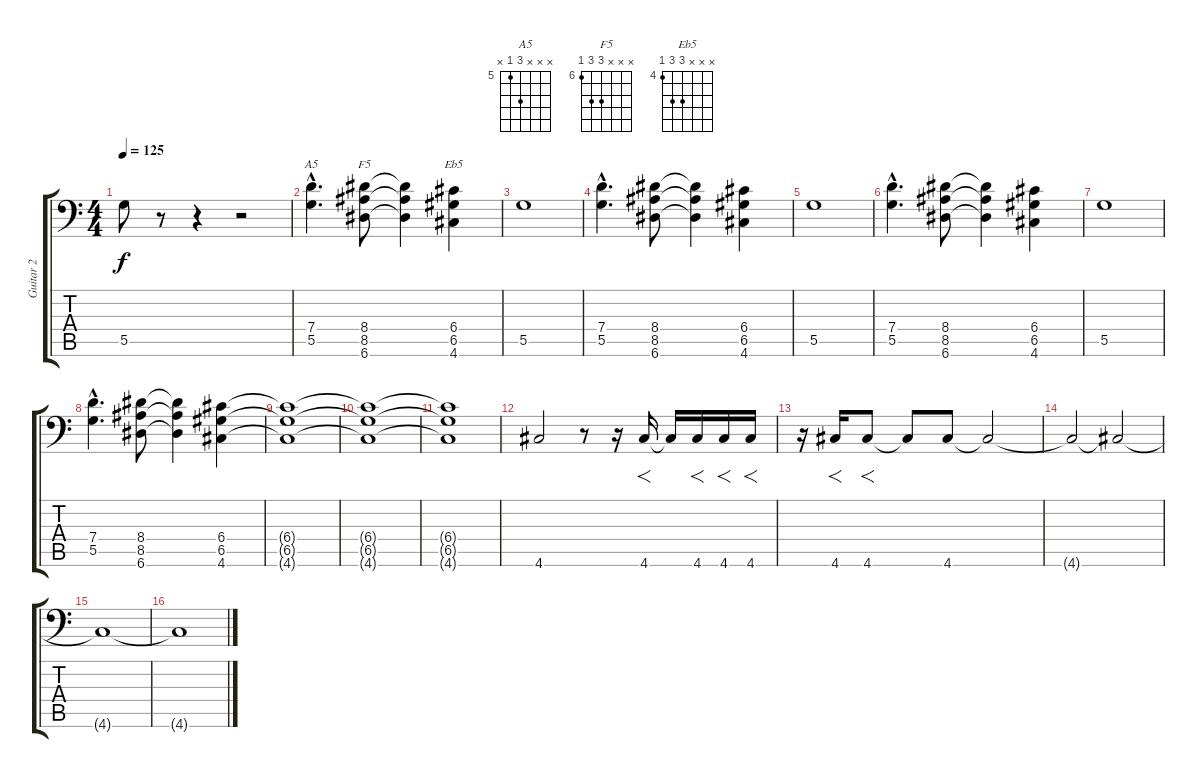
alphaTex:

\track ("Guitar 2" "Guitar 2") {instrument distortionguitar}
\staff {score tabs}
\tuning (D4 A3 F3 G2 D2 A1) {hide}
\chord ("A5" x x x 7 5 x) {firstfret 5}
\chord ("F5" x x x 8 8 6) {firstfret 6}
\chord ("Eb5" x x x 6 6 4) {firstfret 4}
\ts (4 4)
\tempo 125
\clef f4
\ks c
5.5.8{dy f} r.8 r.4 r.2 |
(7.4{hac} 5.5{hac}).4{d ch "A5"} (8.4 8.5 6.6).8{ch "F5"} (8.4{t} 8.5{t} 6.6{t}).4 (6.4 6.5 4.6).4{ch "Eb5"} |
5.5.1 |
(7.4{hac} 5.5{hac}).4{d} (8.4 8.5 6.6).8 (8.4{t} 8.5{t} 6.6{t}).4 (6.4 6.5 4.6).4 |
5.5.1 |
(7.4{hac} 5.5{hac}).4{d} (8.4 8.5 6.6).8 (8.4{t} 8.5{t} 6.6{t}).4 (6.4 6.5 4.6).4 |
5.5.1 |
(7.4{hac} 5.5{hac}).4{d} (8.4 8.5 6.6).8 (8.4{t} 8.5{t} 6.6{t}).4 (6.4 6.5 4.6).4 |
(6.4{t} 6.5{t} 4.6{t}).1 |
(6.4{t} 6.5{t} 4.6{t}).1 |
(6.4{t} 6.5{t} 4.6{t}).1 |
4.6.2 r.8 r.16 4.6.16{f} 4.6{t}.16 4.6.16{f} 4.6.16{f} 4.6.16{f} |
r.16 4.6.16{f} 4.6.8{f} 4.6{t}.8 4.6.8 4.6{t}.2 |
4.6{t}.2 4.6{t}.2 |
4.6{t}.1 |
4.6{t}.1
